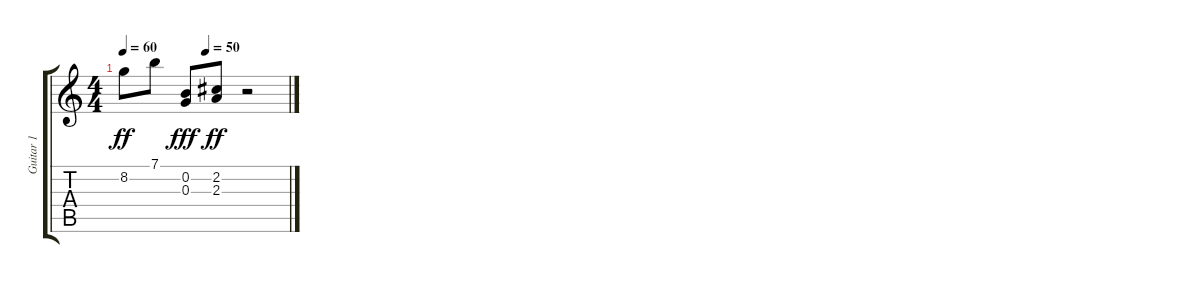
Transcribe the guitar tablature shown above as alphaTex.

\track ("Guitar 1" "Guitar 1") {instrument acousticguitarnylon}
\staff {score tabs}
\tuning (E4 B3 G3 D3 A2 E2) {hide}
\ts (4 4)
\tempo 60
\tempo (50 0.5)
\clef g2
\ks c
8.2.8{dy ff} 7.1.8 (0.2 0.3).8{dy fff} (2.2 2.3).8{dy ff} r.2
